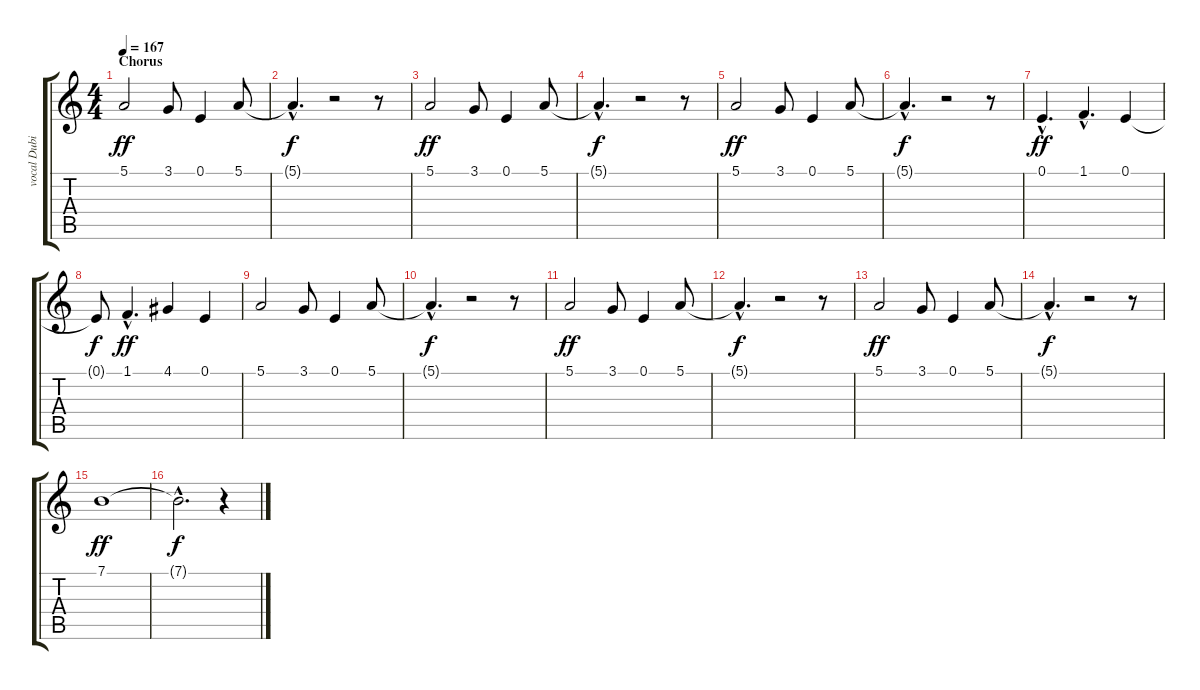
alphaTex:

\track ("vocal Dubinin" "vocal Dubi") {instrument baritonesax}
\staff {score tabs}
\tuning (E4 B3 G3 D3 A2 E2) {hide}
\ts (4 4)
\section ("" "Chorus")
\tempo 167
\clef g2
\ks c
5.1.2{dy ff} 3.1.8 0.1.4 5.1.8 |
5.1{hac t}.4{d dy f} r.2 r.8 |
5.1.2{dy ff} 3.1.8 0.1.4 5.1.8 |
5.1{hac t}.4{d dy f} r.2 r.8 |
5.1.2{dy ff} 3.1.8 0.1.4 5.1.8 |
5.1{hac t}.4{d dy f} r.2 r.8 |
0.1{hac}.4{d dy ff} 1.1{hac}.4{d} 0.1.4 |
0.1{t}.8{dy f} 1.1{hac}.4{d dy ff} 4.1.4 0.1.4 |
5.1.2 3.1.8 0.1.4 5.1.8 |
5.1{hac t}.4{d dy f} r.2 r.8 |
5.1.2{dy ff} 3.1.8 0.1.4 5.1.8 |
5.1{hac t}.4{d dy f} r.2 r.8 |
5.1.2{dy ff} 3.1.8 0.1.4 5.1.8 |
5.1{hac t}.4{d dy f} r.2 r.8 |
7.1.1{dy ff} |
7.1{hac t}.2{d dy f} r.4
